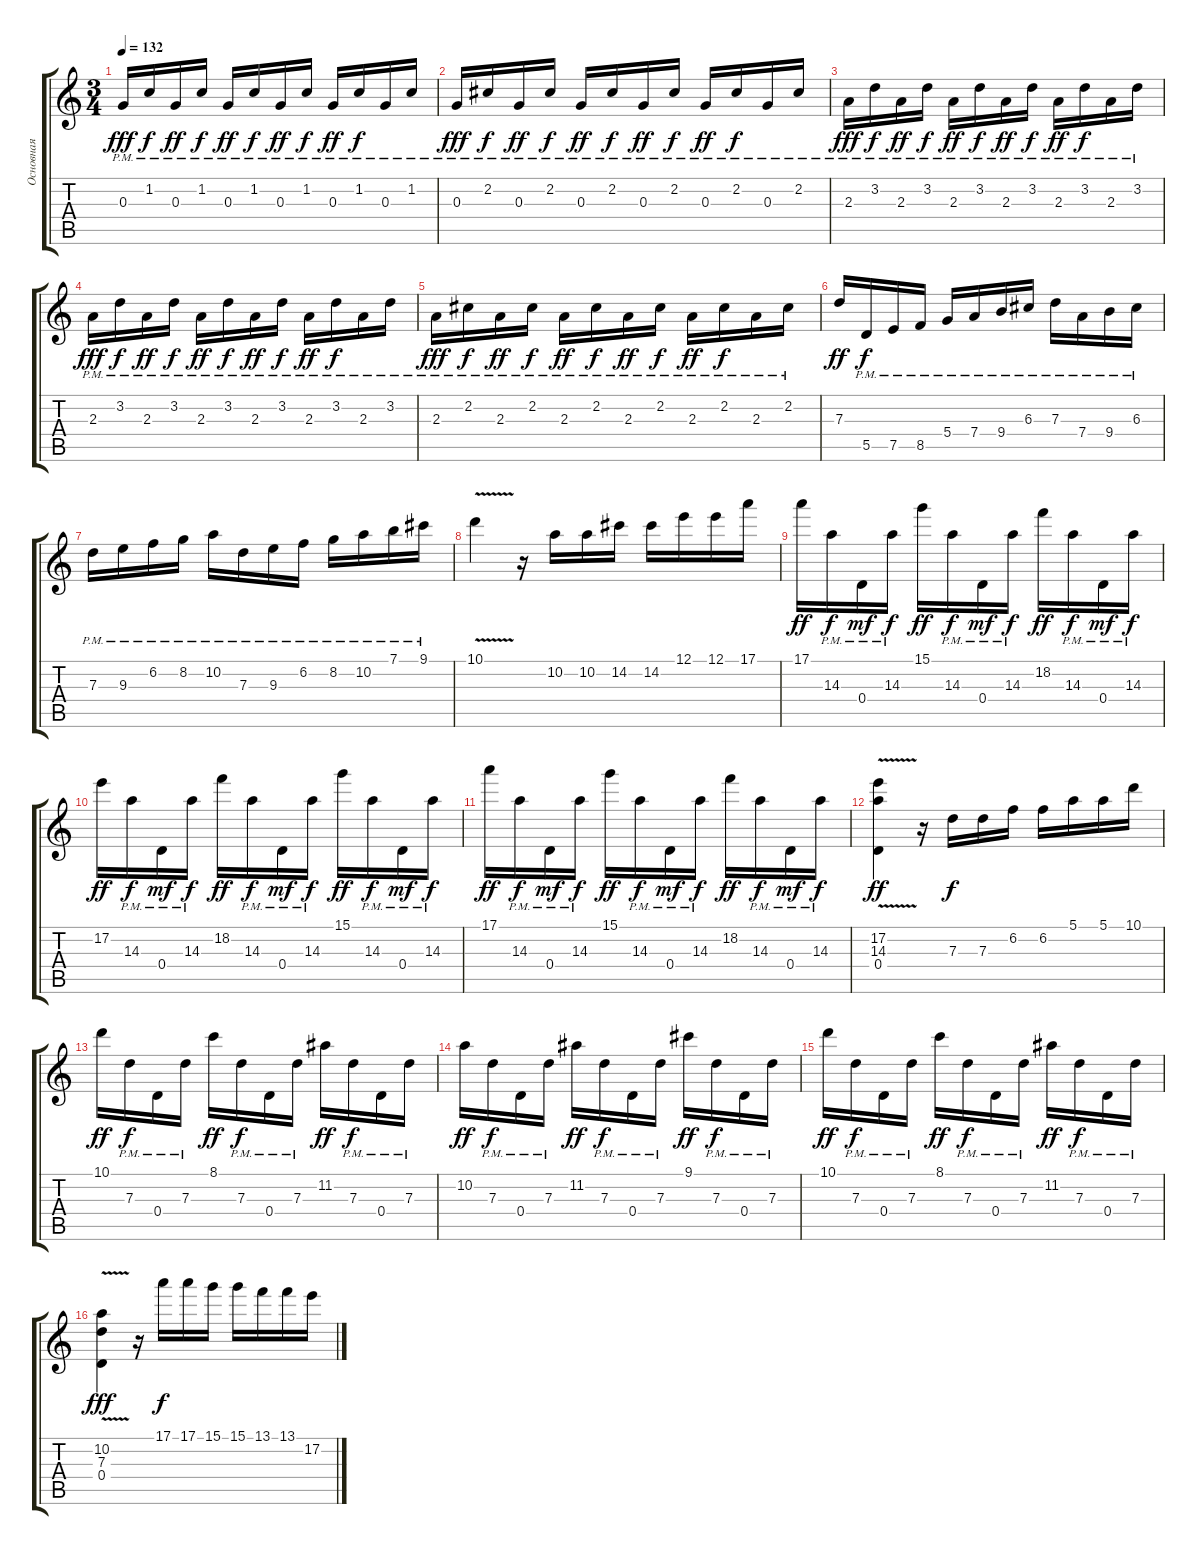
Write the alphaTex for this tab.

\track ("Основная" "Основная") {instrument acousticguitarsteel}
\staff {score tabs}
\tuning (E4 B3 G3 D3 A2 E2) {hide}
\ts (3 4)
\tempo 132
\clef g2
\ks c
0.3{pm}.16{dy fff} 1.2{pm}.16{dy f} 0.3{pm}.16{dy ff} 1.2{pm}.16{dy f} 0.3{pm}.16{dy ff} 1.2{pm}.16{dy f} 0.3{pm}.16{dy ff} 1.2{pm}.16{dy f} 0.3{pm}.16{dy ff} 1.2{pm}.16{dy f} 0.3{pm}.16 1.2{pm}.16 |
0.3{pm}.16{dy fff} 2.2{pm}.16{dy f} 0.3{pm}.16{dy ff} 2.2{pm}.16{dy f} 0.3{pm}.16{dy ff} 2.2{pm}.16{dy f} 0.3{pm}.16{dy ff} 2.2{pm}.16{dy f} 0.3{pm}.16{dy ff} 2.2{pm}.16{dy f} 0.3{pm}.16 2.2{pm}.16 |
2.3{pm}.16{dy fff} 3.2{pm}.16{dy f} 2.3{pm}.16{dy ff} 3.2{pm}.16{dy f} 2.3{pm}.16{dy ff} 3.2{pm}.16{dy f} 2.3{pm}.16{dy ff} 3.2{pm}.16{dy f} 2.3{pm}.16{dy ff} 3.2{pm}.16{dy f} 2.3{pm}.16 3.2{pm}.16 |
2.3{pm}.16{dy fff} 3.2{pm}.16{dy f} 2.3{pm}.16{dy ff} 3.2{pm}.16{dy f} 2.3{pm}.16{dy ff} 3.2{pm}.16{dy f} 2.3{pm}.16{dy ff} 3.2{pm}.16{dy f} 2.3{pm}.16{dy ff} 3.2{pm}.16{dy f} 2.3{pm}.16 3.2{pm}.16 |
2.3{pm}.16{dy fff} 2.2{pm}.16{dy f} 2.3{pm}.16{dy ff} 2.2{pm}.16{dy f} 2.3{pm}.16{dy ff} 2.2{pm}.16{dy f} 2.3{pm}.16{dy ff} 2.2{pm}.16{dy f} 2.3{pm}.16{dy ff} 2.2{pm}.16{dy f} 2.3{pm}.16 2.2{pm}.16 |
7.3.16{dy ff} 5.5{pm}.16{dy f} 7.5{pm}.16 8.5{pm}.16 5.4{pm}.16 7.4{pm}.16 9.4{pm}.16 6.3{pm}.16 7.3{pm}.16 7.4{pm}.16 9.4{pm}.16 6.3{pm}.16 |
7.3{pm}.16 9.3{pm}.16 6.2{pm}.16 8.2{pm}.16 10.2{pm}.16 7.3{pm}.16 9.3{pm}.16 6.2{pm}.16 8.2{pm}.16 10.2{pm}.16 7.1{pm}.16 9.1{pm}.16 |
10.1{v}.4 r.16 10.2.16 10.2.16 14.2.16 14.2.16 12.1.16 12.1.16 17.1.16 |
17.1.16{dy ff} 14.3{pm}.16{dy f} 0.4{pm}.16{dy mf} 14.3{pm}.16{dy f} 15.1.16{dy ff} 14.3{pm}.16{dy f} 0.4{pm}.16{dy mf} 14.3{pm}.16{dy f} 18.2.16{dy ff} 14.3{pm}.16{dy f} 0.4{pm}.16{dy mf} 14.3{pm}.16{dy f} |
17.2.16{dy ff} 14.3{pm}.16{dy f} 0.4{pm}.16{dy mf} 14.3{pm}.16{dy f} 18.2.16{dy ff} 14.3{pm}.16{dy f} 0.4{pm}.16{dy mf} 14.3{pm}.16{dy f} 15.1.16{dy ff} 14.3{pm}.16{dy f} 0.4{pm}.16{dy mf} 14.3{pm}.16{dy f} |
17.1.16{dy ff} 14.3{pm}.16{dy f} 0.4{pm}.16{dy mf} 14.3{pm}.16{dy f} 15.1.16{dy ff} 14.3{pm}.16{dy f} 0.4{pm}.16{dy mf} 14.3{pm}.16{dy f} 18.2.16{dy ff} 14.3{pm}.16{dy f} 0.4{pm}.16{dy mf} 14.3{pm}.16{dy f} |
(17.2{v} 14.3{v} 0.4).4{dy ff} r.16 7.3.16{dy f} 7.3.16 6.2.16 6.2.16 5.1.16 5.1.16 10.1.16 |
10.1.16{dy ff} 7.3{pm}.16{dy f} 0.4{pm}.16 7.3{pm}.16 8.1.16{dy ff} 7.3{pm}.16{dy f} 0.4{pm}.16 7.3{pm}.16 11.2.16{dy ff} 7.3{pm}.16{dy f} 0.4{pm}.16 7.3{pm}.16 |
10.2.16{dy ff} 7.3{pm}.16{dy f} 0.4{pm}.16 7.3{pm}.16 11.2.16{dy ff} 7.3{pm}.16{dy f} 0.4{pm}.16 7.3{pm}.16 9.1.16{dy ff} 7.3{pm}.16{dy f} 0.4{pm}.16 7.3{pm}.16 |
10.1.16{dy ff} 7.3{pm}.16{dy f} 0.4{pm}.16 7.3{pm}.16 8.1.16{dy ff} 7.3{pm}.16{dy f} 0.4{pm}.16 7.3{pm}.16 11.2.16{dy ff} 7.3{pm}.16{dy f} 0.4{pm}.16 7.3{pm}.16 |
(10.2{v} 7.3{v} 0.4).4{dy fff} r.16 17.1.16{dy f} 17.1.16 15.1.16 15.1.16 13.1.16 13.1.16 17.2.16
